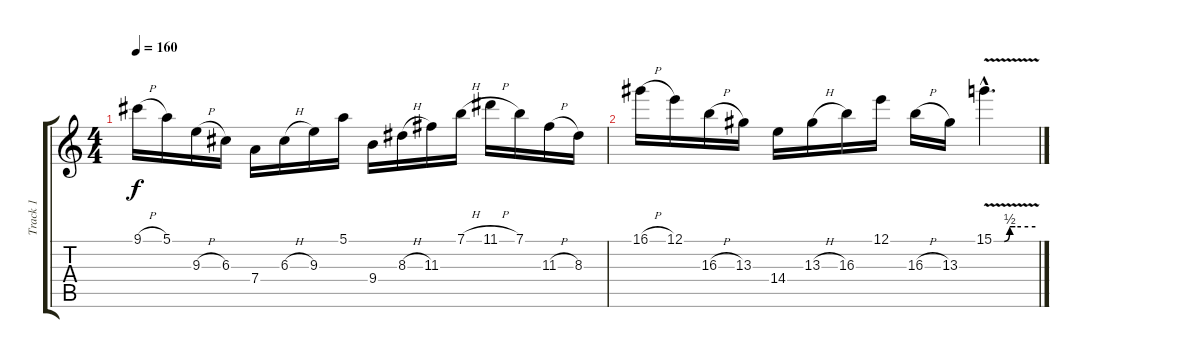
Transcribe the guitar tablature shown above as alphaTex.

\track ("Track 1" "Track 1") {instrument distortionguitar}
\staff {score tabs}
\tuning (E4 B3 G3 D3 A2 E2) {hide}
\ts (4 4)
\tempo 160
\clef g2
\ks c
9.1{h}.16{dy f} 5.1.16 9.3{h}.16 6.3.16 7.4.16 6.3{h}.16 9.3.16 5.1.16 9.4.16 8.3{h}.16 11.3.16 7.1{h}.16 11.1{h}.16 7.1.16 11.3{h}.16 8.3.16 |
16.1{h}.16 12.1.16 16.3{h}.16 13.3.16 14.4.16 13.3{h}.16 16.3.16 12.1.16 16.3{h}.16 13.3.16 15.1{be (custom 0 0 15 0 23 2 31 2 60 2) v hac}.4{d}
